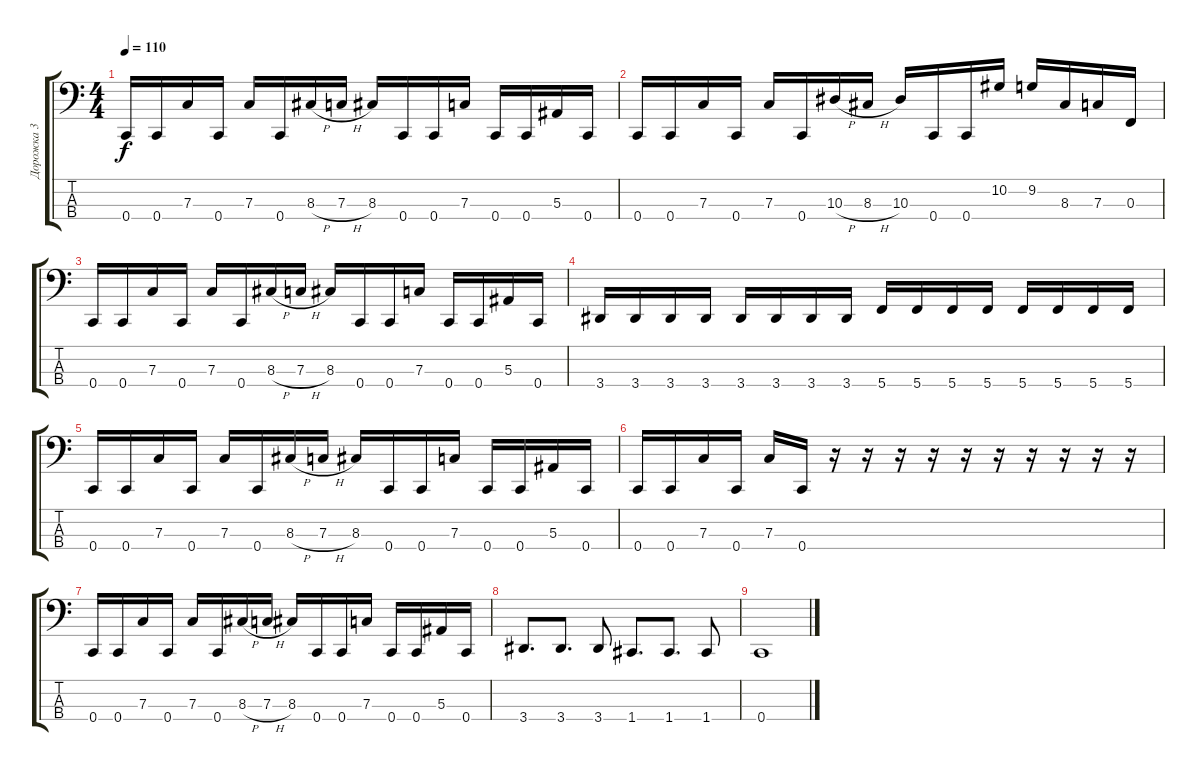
\track ("Дорожка 3" "Дорожка 3") {instrument electricbasspick}
\staff {score tabs}
\tuning (Eb2 Bb1 F1 C1) {hide}
\ts (4 4)
\tempo 110
\clef f4
\ks c
0.4.16{dy f} 0.4.16 7.3.16 0.4.16 7.3.16 0.4.16 8.3{h}.16 7.3{h}.16 8.3.16 0.4.16 0.4.16 7.3.16 0.4.16 0.4.16 5.3.16 0.4.16 |
0.4.16 0.4.16 7.3.16 0.4.16 7.3.16 0.4.16 10.3{h}.16 8.3{h}.16 10.3.16 0.4.16 0.4.16 10.2.16 9.2.16 8.3.16 7.3.16 0.3.16 |
0.4.16 0.4.16 7.3.16 0.4.16 7.3.16 0.4.16 8.3{h}.16 7.3{h}.16 8.3.16 0.4.16 0.4.16 7.3.16 0.4.16 0.4.16 5.3.16 0.4.16 |
3.4.16 3.4.16 3.4.16 3.4.16 3.4.16 3.4.16 3.4.16 3.4.16 5.4.16 5.4.16 5.4.16 5.4.16 5.4.16 5.4.16 5.4.16 5.4.16 |
0.4.16 0.4.16 7.3.16 0.4.16 7.3.16 0.4.16 8.3{h}.16 7.3{h}.16 8.3.16 0.4.16 0.4.16 7.3.16 0.4.16 0.4.16 5.3.16 0.4.16 |
0.4.16 0.4.16 7.3.16 0.4.16 7.3.16 0.4.16 r.16 r.16 r.16 r.16 r.16 r.16 r.16 r.16 r.16 r.16 |
0.4.16 0.4.16 7.3.16 0.4.16 7.3.16 0.4.16 8.3{h}.16 7.3{h}.16 8.3.16 0.4.16 0.4.16 7.3.16 0.4.16 0.4.16 5.3.16 0.4.16 |
3.4.8{d} 3.4.8{d} 3.4.8 1.4.8{d} 1.4.8{d} 1.4.8 |
0.4.1
